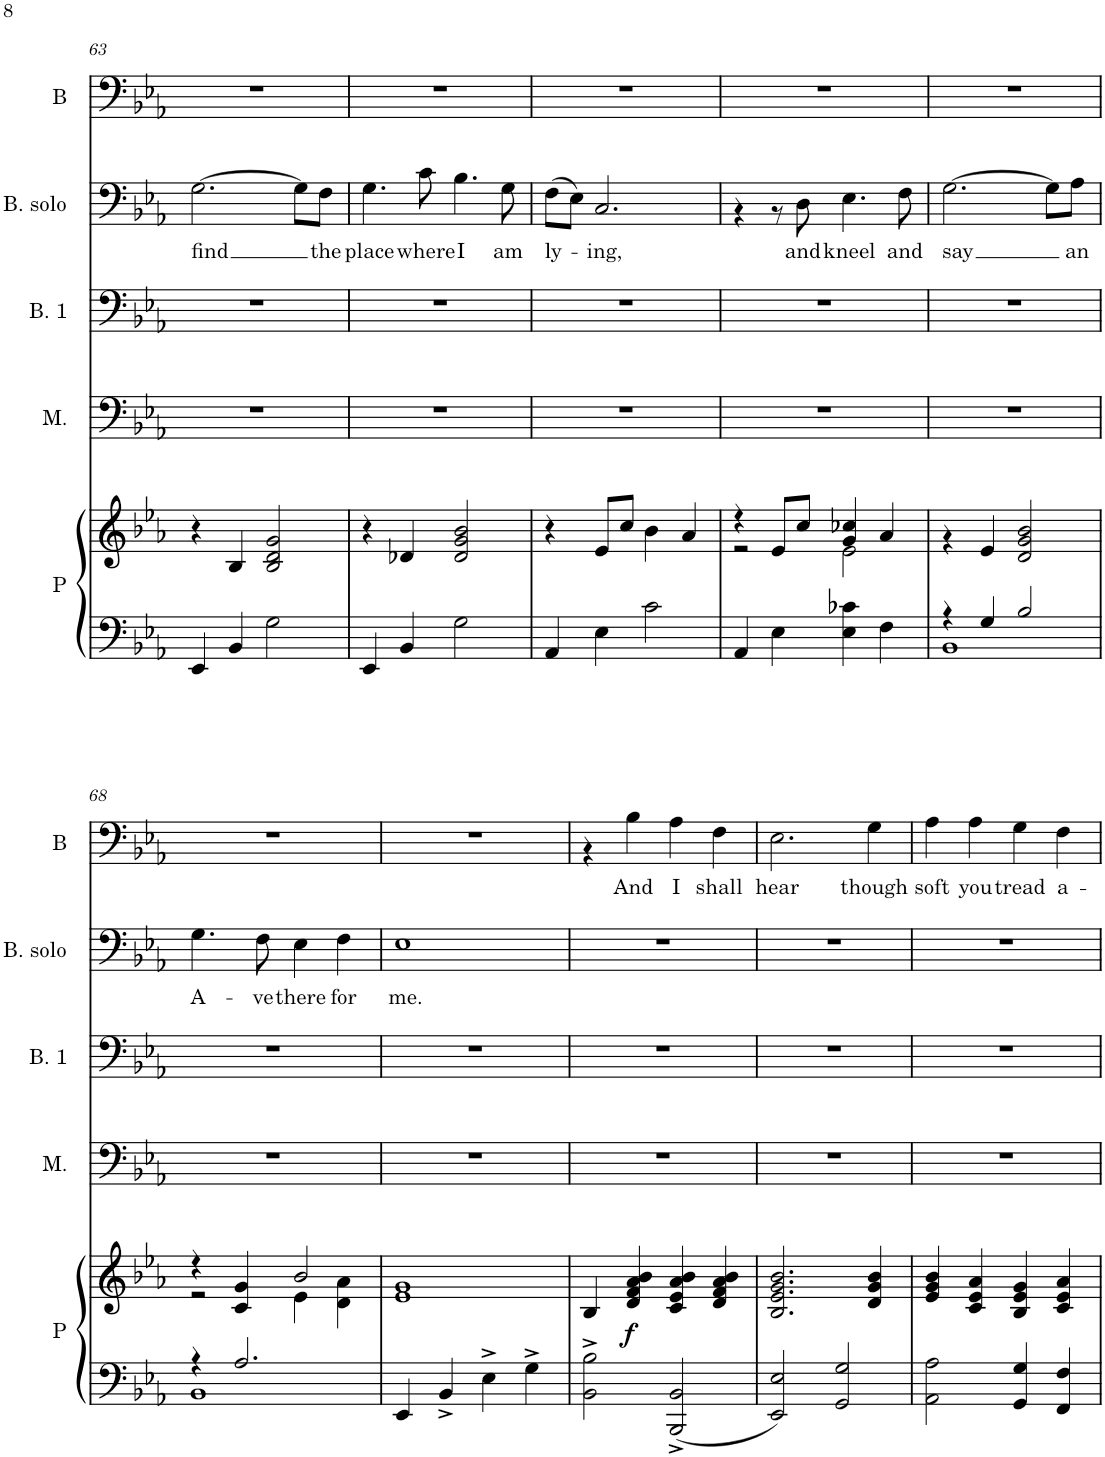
**kern	**kern	**dynam	**kern	**kern	**kern	**text	**kern	**text
*part5	*part5	*part5	*part4	*part3	*part2	*part2	*part1	*part1
*staff6	*staff5	*staff5/6	*staff4	*staff3	*staff2	*staff2	*staff1	*staff1
*I"Piano	*	*	*I"Men	*I"Bass 1	*I"Bass solo	*	*I"Bass	*
*I'P	*	*	*I'M.	*I'B. 1	*I'B. solo	*	*I'B	*
!!LO:PB:g=z
*clefF4	*clefG2	*	*clefF4	*clefF4	*clefF4	*	*clefF4	*
*k[b-e-a-]	*k[b-e-a-]	*	*k[b-e-a-]	*k[b-e-a-]	*k[b-e-a-]	*	*k[b-e-a-]	*
*M4/4	*M4/4	*	*M4/4	*M4/4	*M4/4	*	*M4/4	*
=63	=63	=63	=63	=63	=63	=63	=63	=63
*	*	*	*	*	*^	*	*	*
!	!	!	!	!	!	!	!LO:LY:b	!	!
4EE-/	4r	.	1r	1r	1ryy	[>2.G\	find	1r	.
4BB-/	4B-/	.	.	.	.	.	.	.	.
2G\	2B-/ 2d/ 2g/	.	.	.	.	.	.	.	.
.	.	.	.	.	.	8G\L]	.	.	.
!	!	!	!	!	!	!	!LO:LY:b	!	!
.	.	.	.	.	.	8F\J	the	.	.
=64	=64	=64	=64	=64	=64	=64	=64	=64	=64
!	!	!	!	!	!	!	!LO:LY:b	!	!
4EE-/	4r	.	1r	1r	1ryy	4.G\	place	1r	.
4BB-/	4d-X/	.	.	.	.	.	.	.	.
!	!	!	!	!	!	!	!LO:LY:b	!	!
.	.	.	.	.	.	8c\	where	.	.
!	!	!	!	!	!	!	!LO:LY:b	!	!
2G\	2d-/ 2g/ 2b-/	.	.	.	.	4.B-\	I	.	.
!	!	!	!	!	!	!	!LO:LY:b	!	!
.	.	.	.	.	.	8G\	am	.	.
=65	=65	=65	=65	=65	=65	=65	=65	=65	=65
!	!	!	!	!	!	!	!LO:LY:b	!	!
4AA-/	4r	.	1r	1r	1ryy	(>8F\L	ly-	1r	.
.	.	.	.	.	.	8E-\J)	.	.	.
!	!	!	!	!	!	!	!LO:LY:b	!	!
4E-\	8e-/L	.	.	.	.	2.C/	-ing,	.	.
.	8cc/J	.	.	.	.	.	.	.	.
2c\	4b-\	.	.	.	.	.	.	.	.
.	4a-/	.	.	.	.	.	.	.	.
=66	=66	=66	=66	=66	=66	=66	=66	=66	=66
*	*^	*	*	*	*	*	*	*	*
4AA-/	4r	2r	.	1r	1r	1ryy	4r	.	1r	.
4E-\	8e-/L	.	.	.	.	.	8r	.	.	.
!	!	!	!	!	!	!	!	!LO:LY:b	!	!
.	8cc/J	.	.	.	.	.	8D\	and	.	.
!	!	!	!	!	!	!	!	!LO:LY:b	!	!
4E-\ 4c-X\	4g/ 4cc-X/	2e-\	.	.	.	.	4.E-\	kneel	.	.
4F\	4a-/	.	.	.	.	.	.	.	.	.
!	!	!	!	!	!	!	!	!LO:LY:b	!	!
.	.	.	.	.	.	.	8F\	and	.	.
=67	=67	=67	=67	=67	=67	=67	=67	=67	=67	=67
*^	*	*	*	*	*	*	*	*	*	*
!	!	!	!	!	!	!	!	!	!LO:LY:b	!	!
4r	1BB-	1ryy	4r	.	1r	1r	1ryy	[>2.G\	say	1r	.
4G/	.	.	4e-/	.	.	.	.	.	.	.	.
2B-/	.	.	2d/ 2g/ 2b-/	.	.	.	.	.	.	.	.
.	.	.	.	.	.	.	.	8G\L]	.	.	.
!	!	!	!	!	!	!	!	!	!LO:LY:b	!	!
.	.	.	.	.	.	.	.	8A-\J	an	.	.
!!LO:LB:g=z
=68	=68	=68	=68	=68	=68	=68	=68	=68	=68	=68	=68
!	!	!	!	!	!	!	!	!	!LO:LY:b	!	!
4r	1BB-	4r	2r	.	1r	1r	1ryy	4.G\	A-	1r	.
2.A-/	.	4c/ 4g/	.	.	.	.	.	.	.	.	.
!	!	!	!	!	!	!	!	!	!LO:LY:b	!	!
.	.	.	.	.	.	.	.	8F\	-ve	.	.
!	!	!	!	!	!	!	!	!	!LO:LY:b	!	!
.	.	2b-/	4e-\	.	.	.	.	4E-\	there	.	.
!	!	!	!	!	!	!	!	!	!LO:LY:b	!	!
.	.	.	4d\ 4a-\	.	.	.	.	4F\	for	.	.
*v	*v	*	*	*	*	*	*	*	*	*	*
=69	=69	=69	=69	=69	=69	=69	=69	=69	=69	=69
!	!	!	!	!	!	!	!	!LO:LY:b	!	!
*	*v	*v	*	*	*	*	*	*	*	*
4EE-/	1e- 1g	.	1r	1r	1ryy	1E-	me.	1r	.
4BB-^</	.	.	.	.	.	.	.	.	.
4E-^>\	.	.	.	.	.	.	.	.	.
4G^>\	.	.	.	.	.	.	.	.	.
*	*	*	*	*	*v	*v	*	*	*
=70	=70	=70	=70	=70	=70	=70	=70	=70
*	*	*	*	*	*	*	*^	*
2BB-\^> 2B-\^>	4B-/	.	1r	1r	1r	.	1ryy	4r	.
!	!	!LO:DY:b	!	!	!	!	!	!	!LO:LY:b
.	4d/ 4f/ 4a-/ 4b-/	f	.	.	.	.	.	4B-\	And
!	!	!	!	!	!	!	!	!	!LO:LY:b
2BBB-/^< 2BB-/^<	4c/ 4e-/ 4a-/ 4b-/	.	.	.	.	.	.	4A-\	I
!	!	!	!	!	!	!	!	!	!LO:LY:b
.	4d/ 4f/ 4a-/ 4b-/	.	.	.	.	.	.	4F\	shall
=71	=71	=71	=71	=71	=71	=71	=71	=71	=71
!	!	!	!	!	!	!	!	!	!LO:LY:b
2EE-/ 2E-/	2.B-/ 2.e-/ 2.g/ 2.b-/	.	1r	1r	1r	.	1ryy	2.E-\	hear
2GG/ 2G/	.	.	.	.	.	.	.	.	.
!	!	!	!	!	!	!	!	!	!LO:LY:b
.	4d/ 4g/ 4b-/	.	.	.	.	.	.	4G\	though
=72	=72	=72	=72	=72	=72	=72	=72	=72	=72
!	!	!	!	!	!	!	!	!	!LO:LY:b
2AA-\ 2A-\	4e-/ 4g/ 4b-/	.	1r	1r	1r	.	1ryy	4A-\	soft
!	!	!	!	!	!	!	!	!	!LO:LY:b
.	4c/ 4e-/ 4a-/	.	.	.	.	.	.	4A-\	you
!	!	!	!	!	!	!	!	!	!LO:LY:b
4GG/ 4G/	4B-/ 4e-/ 4g/	.	.	.	.	.	.	4G\	tread
!	!	!	!	!	!	!	!	!	!LO:LY:b
4FF/ 4F/	4c/ 4e-/ 4a-/	.	.	.	.	.	.	4F\	a-
*	*	*	*	*	*	*	*v	*v	*
=	=	=	=	=	=	=	=	=
*-	*-	*-	*-	*-	*-	*-	*-	*-
